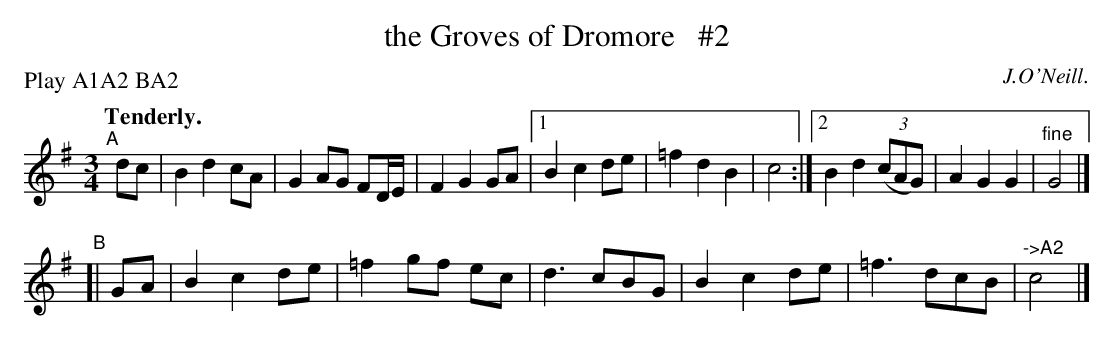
X:1
T: the Groves of Dromore   #2
O: J.O'Neill.
P: Play A1A2 BA2
Q: "Tenderly."
M: 3/4
L: 1/8
K: G
"^A"[|] dc | B2 d2 cA | G2 AG FD/E/ | F2 G2 GA |\
[1 B2 c2de | =f2 d2 B2 | c4 :|[2 B2 d2 ((3cAG) | A2 G2 G2 | "^fine"G4 |]
"^B"[| GA | B2 c2 de | =f2 gf ec | d3 cBG | B2 c2 de | =f3 dcB | "^->A2"c4 |]
